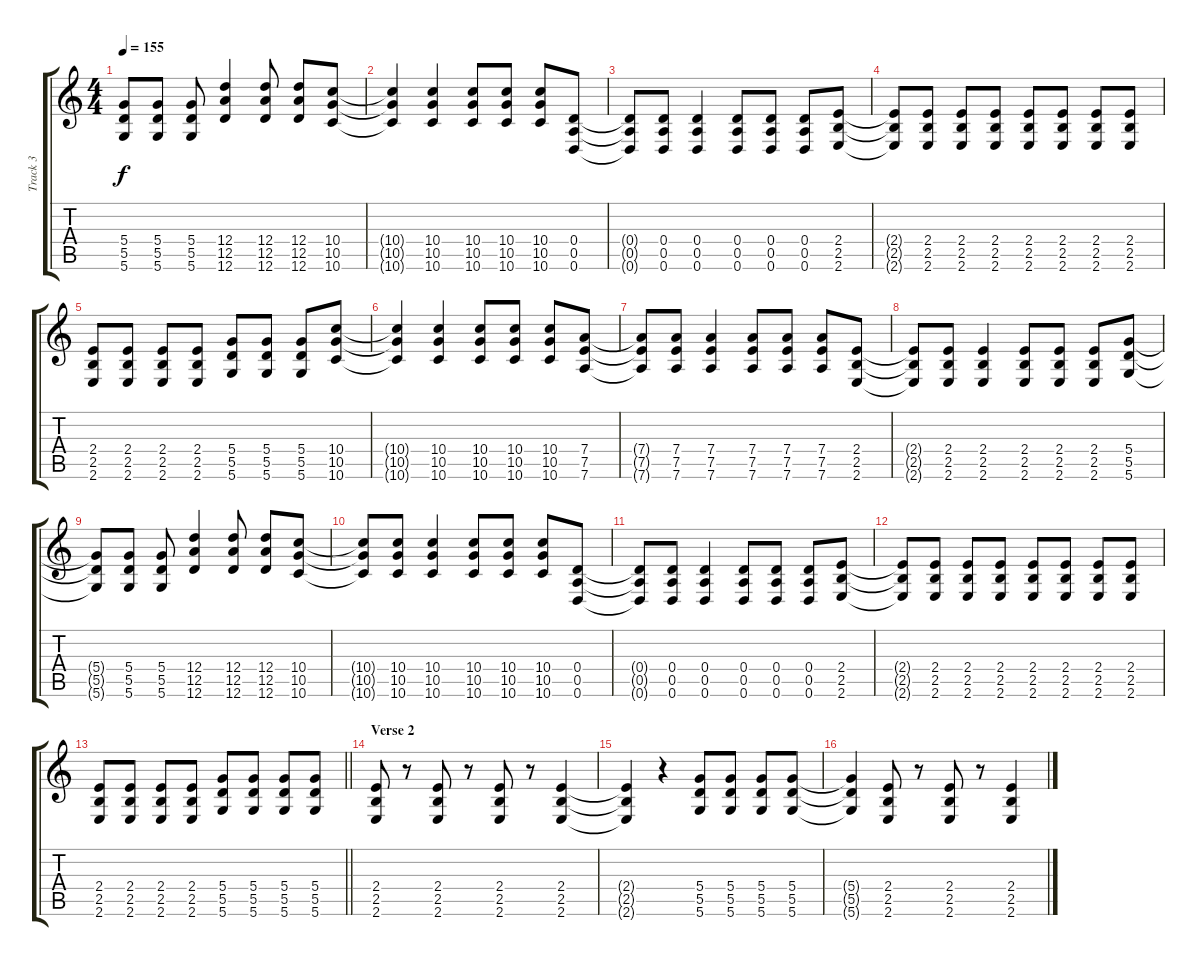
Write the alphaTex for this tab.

\track ("Track 3" "Track 3") {instrument overdrivenguitar}
\staff {score tabs}
\tuning (E4 B3 G3 D3 A2 D2) {hide}
\ts (4 4)
\tempo 155
\clef g2
\ks c
(5.4{t} 5.5{t} 5.6{t}).8{dy f} (5.4 5.5 5.6).8 (5.4 5.5 5.6).8 (12.4 12.5 12.6).4 (12.4 12.5 12.6).8 (12.4 12.5 12.6).8 (10.4 10.5 10.6).8 |
(10.4{t} 10.5{t} 10.6{t}).4 (10.4 10.5 10.6).4 (10.4 10.5 10.6).8 (10.4 10.5 10.6).8 (10.4 10.5 10.6).8 (0.4 0.5 0.6).8 |
(0.4{t} 0.5{t} 0.6{t}).8 (0.4 0.5 0.6).8 (0.4 0.5 0.6).4 (0.4 0.5 0.6).8 (0.4 0.5 0.6).8 (0.4 0.5 0.6).8 (2.4 2.5 2.6).8 |
(2.4{t} 2.5{t} 2.6{t}).8 (2.4 2.5 2.6).8 (2.4 2.5 2.6).8 (2.4 2.5 2.6).8 (2.4 2.5 2.6).8 (2.4 2.5 2.6).8 (2.4 2.5 2.6).8 (2.4 2.5 2.6).8 |
(2.4 2.5 2.6).8 (2.4 2.5 2.6).8 (2.4 2.5 2.6).8 (2.4 2.5 2.6).8 (5.4 5.5 5.6).8 (5.4 5.5 5.6).8 (5.4 5.5 5.6).8 (10.4 10.5 10.6).8 |
(10.4{t} 10.5{t} 10.6{t}).4 (10.4 10.5 10.6).4 (10.4 10.5 10.6).8 (10.4 10.5 10.6).8 (10.4 10.5 10.6).8 (7.4 7.5 7.6).8 |
(7.4{t} 7.5{t} 7.6{t}).8 (7.4 7.5 7.6).8 (7.4 7.5 7.6).4 (7.4 7.5 7.6).8 (7.4 7.5 7.6).8 (7.4 7.5 7.6).8 (2.4 2.5 2.6).8 |
(2.4{t} 2.5{t} 2.6{t}).8 (2.4 2.5 2.6).8 (2.4 2.5 2.6).4 (2.4 2.5 2.6).8 (2.4 2.5 2.6).8 (2.4 2.5 2.6).8 (5.4 5.5 5.6).8 |
(5.4{t} 5.5{t} 5.6{t}).8 (5.4 5.5 5.6).8 (5.4 5.5 5.6).8 (12.4 12.5 12.6).4 (12.4 12.5 12.6).8 (12.4 12.5 12.6).8 (10.4 10.5 10.6).8 |
(10.4{t} 10.5{t} 10.6{t}).8 (10.4 10.5 10.6).8 (10.4 10.5 10.6).4 (10.4 10.5 10.6).8 (10.4 10.5 10.6).8 (10.4 10.5 10.6).8 (0.4 0.5 0.6).8 |
(0.4{t} 0.5{t} 0.6{t}).8 (0.4 0.5 0.6).8 (0.4 0.5 0.6).4 (0.4 0.5 0.6).8 (0.4 0.5 0.6).8 (0.4 0.5 0.6).8 (2.4 2.5 2.6).8 |
(2.4{t} 2.5{t} 2.6{t}).8 (2.4 2.5 2.6).8 (2.4 2.5 2.6).8 (2.4 2.5 2.6).8 (2.4 2.5 2.6).8 (2.4 2.5 2.6).8 (2.4 2.5 2.6).8 (2.4 2.5 2.6).8 |
\barLineRight lightlight
(2.4 2.5 2.6).8 (2.4 2.5 2.6).8 (2.4 2.5 2.6).8 (2.4 2.5 2.6).8 (5.4 5.5 5.6).8 (5.4 5.5 5.6).8 (5.4 5.5 5.6).8 (5.4 5.5 5.6).8 |
\section ("" "Verse 2")
(2.4 2.5 2.6).8 r.8 (2.4 2.5 2.6).8 r.8 (2.4 2.5 2.6).8 r.8 (2.4 2.5 2.6).4 |
(2.4{t} 2.5{t} 2.6{t}).4 r.4 (5.4 5.5 5.6).8 (5.4 5.5 5.6).8 (5.4 5.5 5.6).8 (5.4 5.5 5.6).8 |
(5.4{t} 5.5{t} 5.6{t}).4 (2.4 2.5 2.6).8 r.8 (2.4 2.5 2.6).8 r.8 (2.4 2.5 2.6).4
